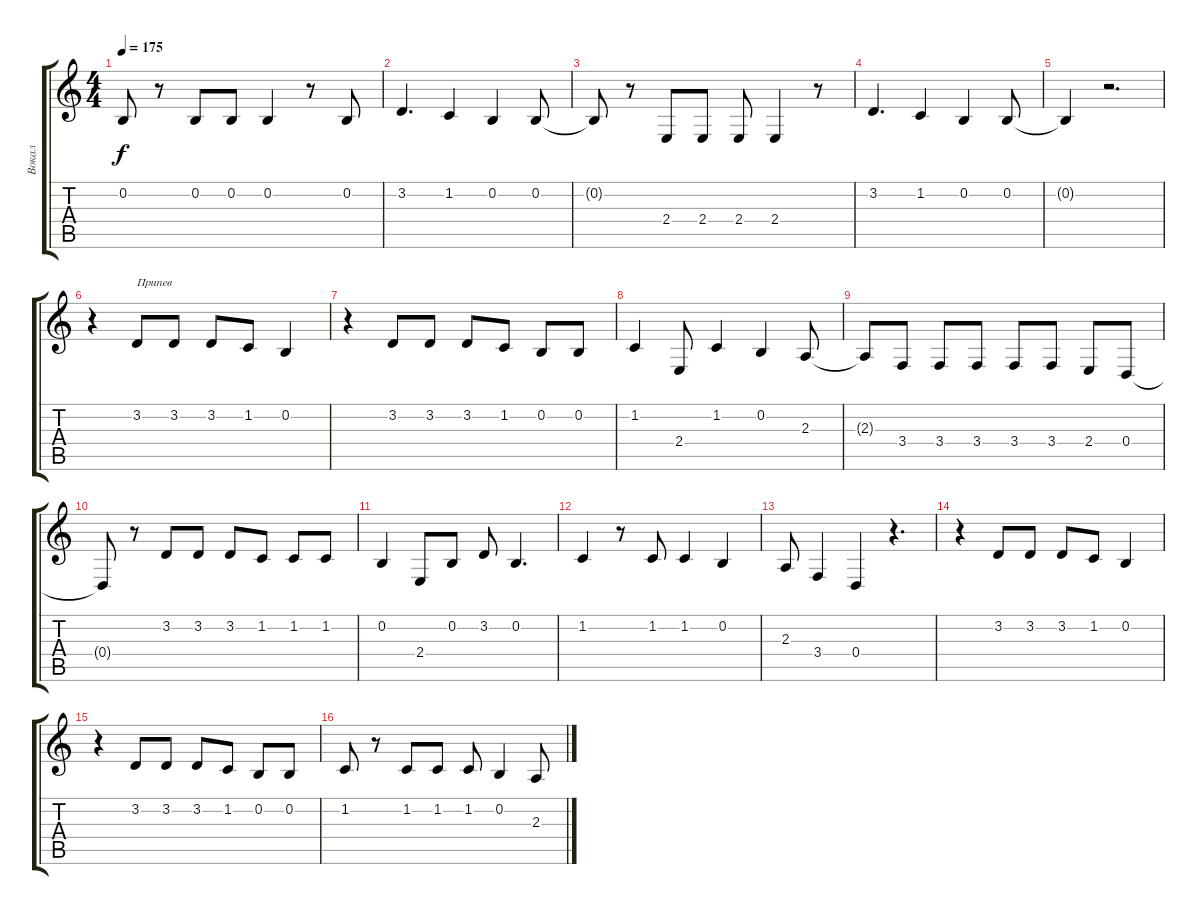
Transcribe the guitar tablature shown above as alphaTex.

\track ("Вокал" "Вокал") {instrument oboe}
\staff {score tabs}
\tuning (E4 B3 G3 D3 A2 E2) {hide}
\ts (4 4)
\tempo 175
\clef g2
\ks c
0.2{t}.8{dy f} r.8 0.2.8 0.2.8 0.2.4 r.8 0.2.8 |
3.2.4{d} 1.2.4 0.2.4 0.2.8 |
0.2{t}.8 r.8 2.4.8 2.4.8 2.4.8 2.4.4 r.8 |
3.2.4{d} 1.2.4 0.2.4 0.2.8 |
0.2{t}.4 r.2{d} |
r.4 3.2.8{txt "Припев"} 3.2.8 3.2.8 1.2.8 0.2.4 |
r.4 3.2.8 3.2.8 3.2.8 1.2.8 0.2.8 0.2.8 |
1.2.4 2.4.8 1.2.4 0.2.4 2.3.8 |
2.3{t}.8 3.4.8 3.4.8 3.4.8 3.4.8 3.4.8 2.4.8 0.4.8 |
0.4{t}.8 r.8 3.2.8 3.2.8 3.2.8 1.2.8 1.2.8 1.2.8 |
0.2.4 2.4.8 0.2.8 3.2.8 0.2.4{d} |
1.2.4 r.8 1.2.8 1.2.4 0.2.4 |
2.3.8 3.4.4 0.4.4 r.4{d} |
r.4 3.2.8 3.2.8 3.2.8 1.2.8 0.2.4 |
r.4 3.2.8 3.2.8 3.2.8 1.2.8 0.2.8 0.2.8 |
1.2.8 r.8 1.2.8 1.2.8 1.2.8 0.2.4 2.3.8
